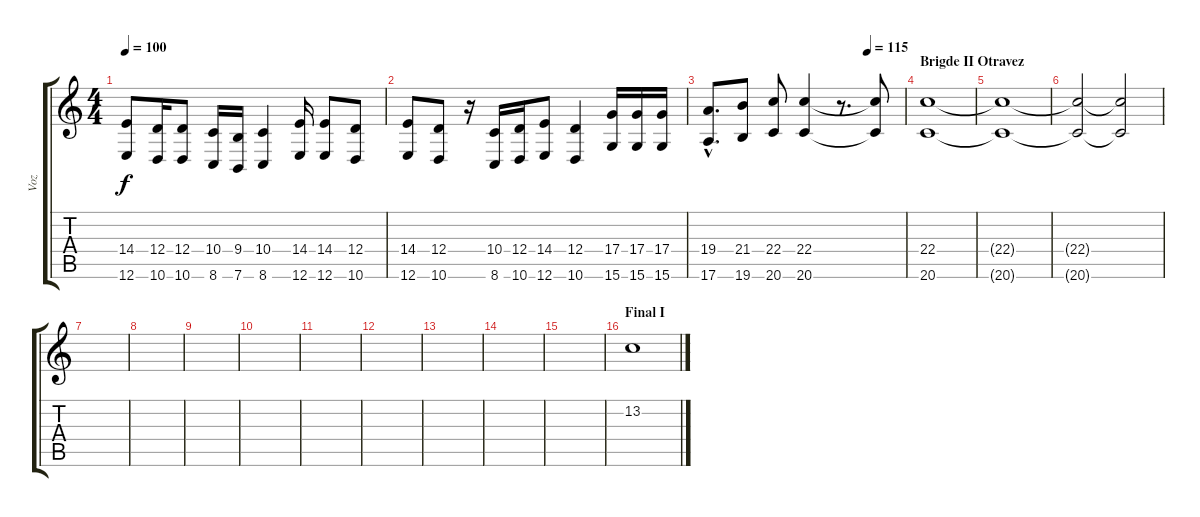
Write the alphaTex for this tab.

\track ("Voz" "Voz") {instrument pad7halo}
\staff {score tabs}
\tuning (E4 B3 G3 D3 A2 E2) {hide}
\ts (4 4)
\tempo 100
\clef g2
\ks c
(14.4 12.6).8{dy f} (12.4 10.6).16 (12.4 10.6).8 (10.4 8.6).16 (9.4 7.6).16 (10.4 8.6).4 (14.4 12.6).16 (14.4 12.6).8 (12.4 10.6).8 |
(14.4 12.6).8 (12.4 10.6).8 r.16 (10.4 8.6).16 (12.4 10.6).16 (14.4 12.6).8 (12.4 10.6).4 (17.4 15.6).16 (17.4 15.6).16 (17.4 15.6).16 |
\tempo (115 0.8125)
(19.4{hac} 17.6{hac}).8{d} (21.4 19.6).8 (22.4 20.6).8 (22.4 20.6).4 r.8{d} (22.4{t} 20.6{t}).8 |
\section ("" "Brigde II Otravez")
(22.4 20.6).1 |
(22.4{t} 20.6{t}).1 |
(22.4{t} 20.6{t}).2 (22.4{t} 20.6{t}).2 |
|
|
|
|
|
|
|
|
|
\section ("" "Final I")
13.2.1
